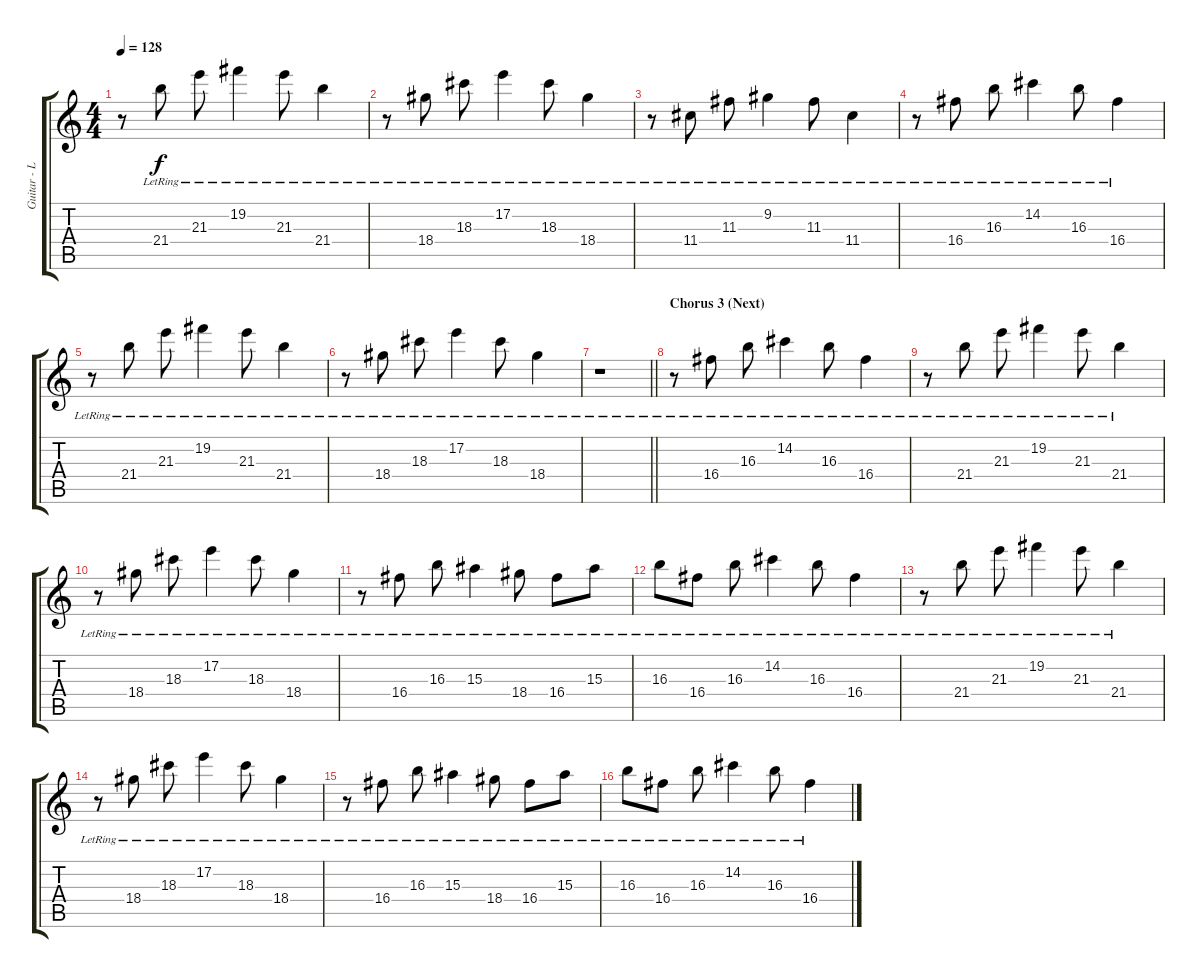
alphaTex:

\track ("Guitar - Lead" "Guitar - L") {instrument distortionguitar}
\staff {score tabs}
\tuning (E4 B3 G3 D3 A2 E2) {hide}
\ts (4 4)
\tempo 128
\clef g2
\ks c
r.8{dy f} 21.4{lr}.8 21.3{lr}.8 19.2{lr}.4 21.3{lr}.8 21.4{lr}.4 |
r.8 18.4{lr}.8 18.3{lr}.8 17.2{lr}.4 18.3{lr}.8 18.4{lr}.4 |
r.8{balance 2} 11.4{lr}.8 11.3{lr}.8 9.2{lr}.4 11.3{lr}.8 11.4{lr}.4 |
r.8 16.4{lr}.8{balance 14} 16.3{lr}.8 14.2{lr}.4 16.3{lr}.8 16.4{lr}.4 |
r.8 21.4{lr}.8 21.3{lr}.8 19.2{lr}.4 21.3{lr}.8 21.4{lr}.4 |
r.8 18.4{lr}.8 18.3{lr}.8 17.2{lr}.4 18.3{lr}.8 18.4{lr}.4 |
\barLineRight lightlight
r.1 |
\section ("" "Chorus 3 (Next)")
r.8{instrument electricguitarjazz} 16.4{lr}.8 16.3{lr}.8 14.2{lr}.4 16.3{lr}.8 16.4{lr}.4 |
r.8 21.4{lr}.8 21.3{lr}.8 19.2{lr}.4 21.3{lr}.8 21.4{lr}.4 |
r.8 18.4{lr}.8 18.3{lr}.8 17.2{lr}.4 18.3{lr}.8 18.4{lr}.4 |
r.8{balance 2} 16.4{lr}.8 16.3{lr}.8 15.3{lr}.4 18.4{lr}.8 16.4{lr}.8 15.3{lr}.8 |
16.3{lr}.8 16.4{lr}.8{balance 14} 16.3{lr}.8 14.2{lr}.4 16.3{lr}.8 16.4{lr}.4 |
r.8 21.4{lr}.8 21.3{lr}.8 19.2{lr}.4 21.3{lr}.8 21.4{lr}.4 |
r.8 18.4{lr}.8 18.3{lr}.8 17.2{lr}.4 18.3{lr}.8 18.4{lr}.4 |
r.8{balance 2} 16.4{lr}.8 16.3{lr}.8 15.3{lr}.4 18.4{lr}.8 16.4{lr}.8 15.3{lr}.8 |
16.3{lr}.8 16.4{lr}.8{balance 14} 16.3{lr}.8 14.2{lr}.4 16.3{lr}.8 16.4{lr}.4
